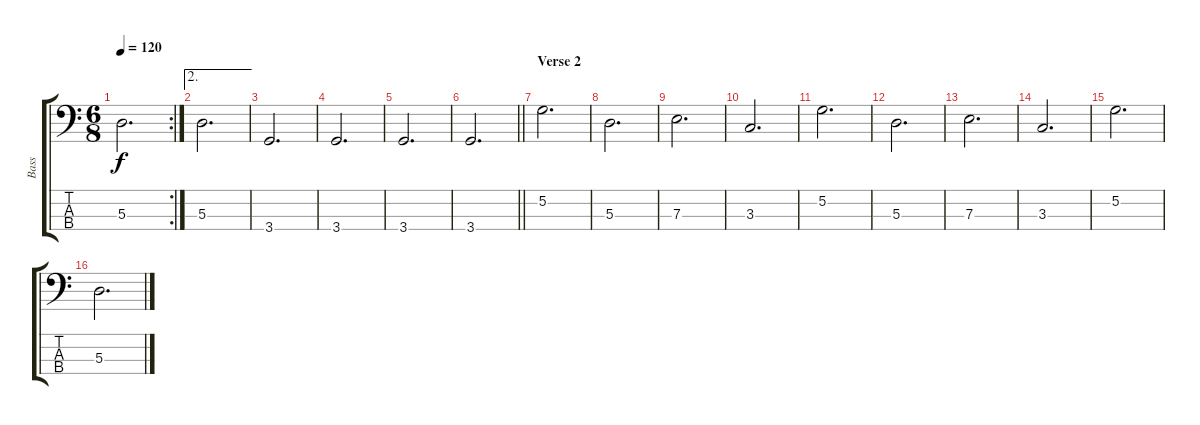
\track ("Bass" "Bass") {instrument fretlessbass}
\staff {score tabs}
\tuning (G2 D2 A1 E1) {hide}
\rc 2
\ts (6 8)
\tempo 120
\clef f4
\ks c
5.3{t}.2{d dy f} |
\ae 2
5.3.2{d} |
3.4.2{d} |
3.4.2{d} |
3.4.2{d} |
\barLineRight lightlight
3.4.2{d} |
\section ("" "Verse 2")
5.2.2{d} |
5.3.2{d} |
7.3.2{d} |
3.3.2{d} |
5.2.2{d} |
5.3.2{d} |
7.3.2{d} |
3.3.2{d} |
5.2.2{d} |
5.3.2{d}
